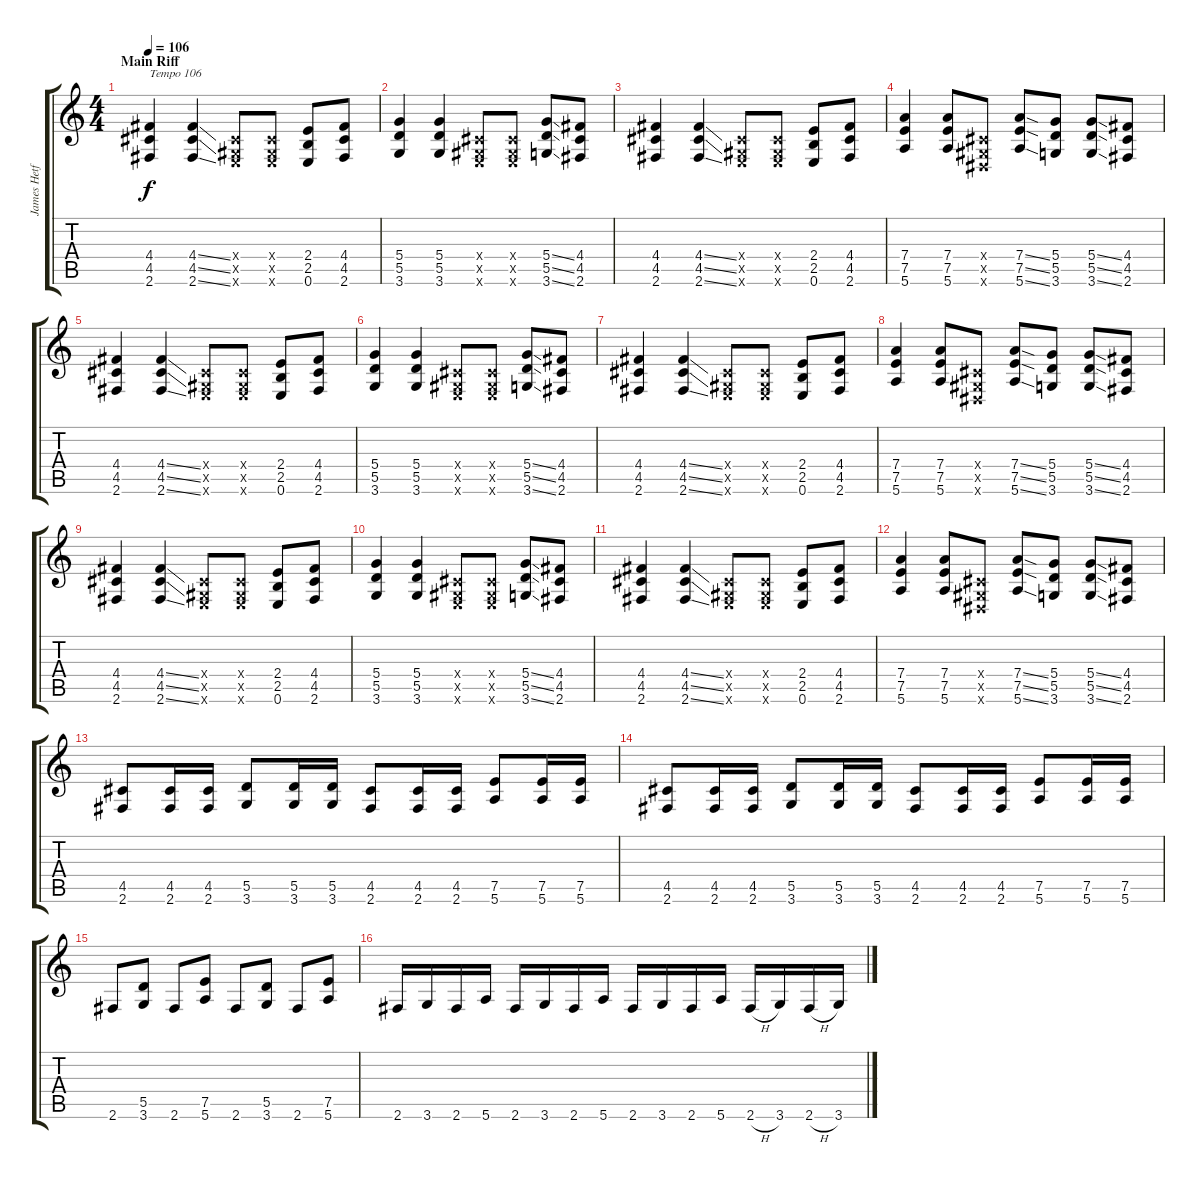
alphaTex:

\track ("James Hetfield [Rythm Guitar]" "James Hetf") {instrument distortionguitar}
\staff {score tabs}
\tuning (E4 B3 G3 D3 A2 E2) {hide}
\ts (4 4)
\section ("" "Main Riff")
\tempo 106
\clef g2
\ks c
(4.4 4.5 2.6).4{txt "Tempo 106" dy f} (4.4{ss} 4.5{ss} 2.6{ss}).4 (-1.4{x} -1.5{x} 0.6{x}).8 (-1.4{x} -1.5{x} 0.6{x}).8 (2.4 2.5 0.6).8 (4.4 4.5 2.6).8 |
(5.4 5.5 3.6).4 (5.4 5.5 3.6).4 (-1.4{x} -1.5{x} 0.6{x}).8 (-1.4{x} -1.5{x} 0.6{x}).8 (5.4{ss} 5.5{ss} 3.6{ss}).8 (4.4 4.5 2.6).8 |
(4.4 4.5 2.6).4 (4.4{ss} 4.5{ss} 2.6{ss}).4 (-1.4{x} -1.5{x} 0.6{x}).8 (-1.4{x} -1.5{x} 0.6{x}).8 (2.4 2.5 0.6).8 (4.4 4.5 2.6).8 |
(7.4 7.5 5.6).4 (7.4 7.5 5.6).8 (-1.4{x} -1.5{x} -1.6{x}).8 (7.4{ss} 7.5{ss} 5.6{ss}).8 (5.4 5.5 3.6).8 (5.4{ss} 5.5{ss} 3.6{ss}).8 (4.4 4.5 2.6).8 |
(4.4 4.5 2.6).4 (4.4{ss} 4.5{ss} 2.6{ss}).4 (-1.4{x} -1.5{x} 0.6{x}).8 (-1.4{x} -1.5{x} 0.6{x}).8 (2.4 2.5 0.6).8 (4.4 4.5 2.6).8 |
(5.4 5.5 3.6).4 (5.4 5.5 3.6).4 (-1.4{x} -1.5{x} 0.6{x}).8 (-1.4{x} -1.5{x} 0.6{x}).8 (5.4{ss} 5.5{ss} 3.6{ss}).8 (4.4 4.5 2.6).8 |
(4.4 4.5 2.6).4 (4.4{ss} 4.5{ss} 2.6{ss}).4 (-1.4{x} -1.5{x} 0.6{x}).8 (-1.4{x} -1.5{x} 0.6{x}).8 (2.4 2.5 0.6).8 (4.4 4.5 2.6).8 |
(7.4 7.5 5.6).4 (7.4 7.5 5.6).8 (-1.4{x} -1.5{x} -1.6{x}).8 (7.4{ss} 7.5{ss} 5.6{ss}).8 (5.4 5.5 3.6).8 (5.4{ss} 5.5{ss} 3.6{ss}).8 (4.4 4.5 2.6).8 |
(4.4 4.5 2.6).4 (4.4{ss} 4.5{ss} 2.6{ss}).4 (-1.4{x} -1.5{x} 0.6{x}).8 (-1.4{x} -1.5{x} 0.6{x}).8 (2.4 2.5 0.6).8 (4.4 4.5 2.6).8 |
(5.4 5.5 3.6).4 (5.4 5.5 3.6).4 (-1.4{x} -1.5{x} 0.6{x}).8 (-1.4{x} -1.5{x} 0.6{x}).8 (5.4{ss} 5.5{ss} 3.6{ss}).8 (4.4 4.5 2.6).8 |
(4.4 4.5 2.6).4 (4.4{ss} 4.5{ss} 2.6{ss}).4 (-1.4{x} -1.5{x} 0.6{x}).8 (-1.4{x} -1.5{x} 0.6{x}).8 (2.4 2.5 0.6).8 (4.4 4.5 2.6).8 |
(7.4 7.5 5.6).4 (7.4 7.5 5.6).8 (-1.4{x} -1.5{x} -1.6{x}).8 (7.4{ss} 7.5{ss} 5.6{ss}).8 (5.4 5.5 3.6).8 (5.4{ss} 5.5{ss} 3.6{ss}).8 (4.4 4.5 2.6).8 |
(4.5 2.6).8 (4.5 2.6).16 (4.5 2.6).16 (5.5 3.6).8 (5.5 3.6).16 (5.5 3.6).16 (4.5 2.6).8 (4.5 2.6).16 (4.5 2.6).16 (7.5 5.6).8 (7.5 5.6).16 (7.5 5.6).16 |
(4.5 2.6).8 (4.5 2.6).16 (4.5 2.6).16 (5.5 3.6).8 (5.5 3.6).16 (5.5 3.6).16 (4.5 2.6).8 (4.5 2.6).16 (4.5 2.6).16 (7.5 5.6).8 (7.5 5.6).16 (7.5 5.6).16 |
2.6.8 (5.5 3.6).8 2.6.8 (7.5 5.6).8 2.6.8 (5.5 3.6).8 2.6.8 (7.5 5.6).8 |
2.6.16 3.6.16 2.6.16 5.6.16 2.6.16 3.6.16 2.6.16 5.6.16 2.6.16 3.6.16 2.6.16 5.6.16 2.6{h}.16 3.6.16 2.6{h}.16 3.6.16
